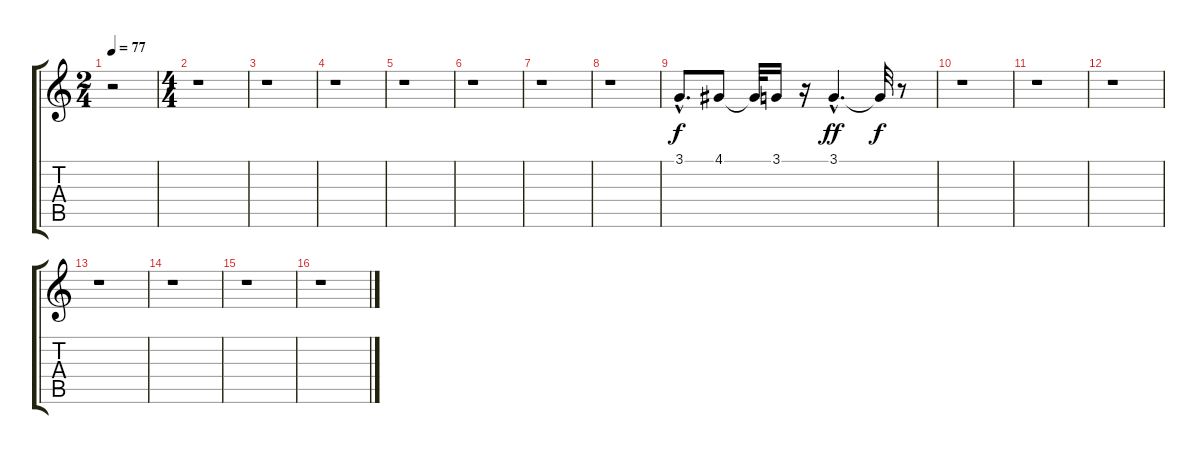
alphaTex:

\track "" {instrument panflute}
\staff {score tabs}
\tuning (E4 B3 G3 D3 A2 E2) {hide}
\ts (2 4)
\tempo 77
\clef g2
\ks c
r.2{dy f} |
\ts (4 4)
r.1 |
r.1 |
r.1 |
r.1 |
r.1 |
r.1 |
r.1 |
3.1{hac}.8{d} 4.1.8 4.1{t}.32 3.1.16 r.16 3.1{hac}.4{d dy ff} 3.1{t}.32{dy f} r.8 |
r.1 |
r.1 |
r.1 |
r.1 |
r.1 |
r.1 |
r.1
